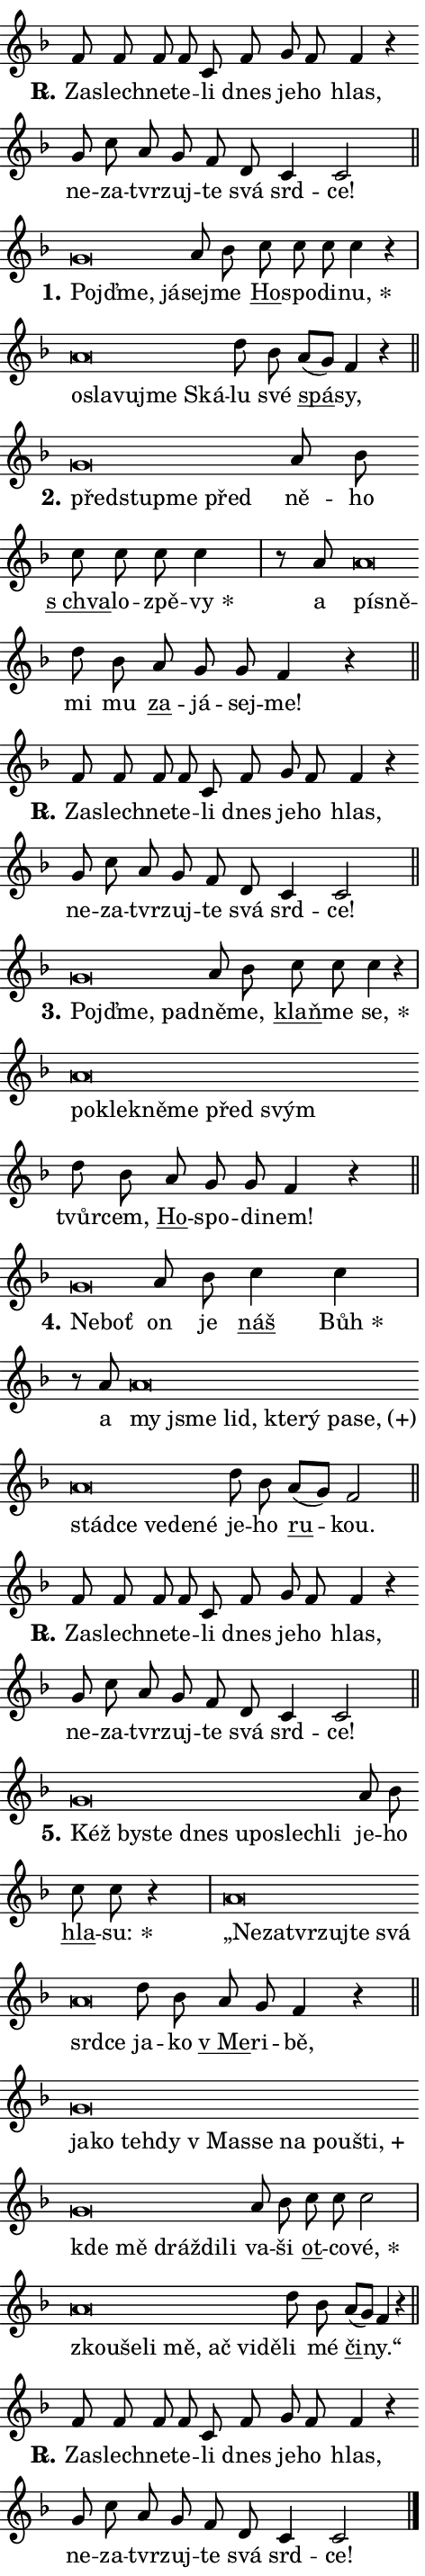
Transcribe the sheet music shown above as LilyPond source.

\version "2.24.0"
\header { tagline = "" }
\paper {
  indent = 0\cm
  top-margin = 0\cm
  right-margin = 0.13\cm % to fit lyric hyphens
  bottom-margin = 0\cm
  left-margin = 0\cm
  paper-width = 8\cm
  page-breaking = #ly:one-page-breaking
  system-system-spacing.basic-distance = #11
  score-system-spacing.basic-distance = #11
  ragged-last = ##f
}


%% Author: Thomas Morley
%% https://lists.gnu.org/archive/html/lilypond-user/2020-05/msg00002.html
#(define (line-position grob)
"Returns position of @var[grob} in current system:
   @code{'start}, if at first time-step
   @code{'end}, if at last time-step
   @code{'middle} otherwise
"
  (let* ((col (ly:item-get-column grob))
         (ln (ly:grob-object col 'left-neighbor))
         (rn (ly:grob-object col 'right-neighbor))
         (col-to-check-left (if (ly:grob? ln) ln col))
         (col-to-check-right (if (ly:grob? rn) rn col))
         (break-dir-left
           (and
             (ly:grob-property col-to-check-left 'non-musical #f)
             (ly:item-break-dir col-to-check-left)))
         (break-dir-right
           (and
             (ly:grob-property col-to-check-right 'non-musical #f)
             (ly:item-break-dir col-to-check-right))))
        (cond ((eqv? 1 break-dir-left) 'start)
              ((eqv? -1 break-dir-right) 'end)
              (else 'middle))))

#(define (tranparent-at-line-position vctor)
  (lambda (grob)
  "Relying on @code{line-position} select the relevant enry from @var{vctor}.
Used to determine transparency,"
    (case (line-position grob)
      ((end) (not (vector-ref vctor 0)))
      ((middle) (not (vector-ref vctor 1)))
      ((start) (not (vector-ref vctor 2))))))

noteHeadBreakVisibility =
#(define-music-function (break-visibility)(vector?)
"Makes @code{NoteHead}s transparent relying on @var{break-visibility}"
#{
  \override NoteHead.transparent =
    #(tranparent-at-line-position break-visibility)
#})

#(define delete-ledgers-for-transparent-note-heads
  (lambda (grob)
    "Reads whether a @code{NoteHead} is transparent.
If so this @code{NoteHead} is removed from @code{'note-heads} from
@var{grob}, which is supposed to be @code{LedgerLineSpanner}.
As a result ledgers are not printed for this @code{NoteHead}"
    (let* ((nhds-array (ly:grob-object grob 'note-heads))
           (nhds-list
             (if (ly:grob-array? nhds-array)
                 (ly:grob-array->list nhds-array)
                 '()))
           ;; Relies on the transparent-property being done before
           ;; Staff.LedgerLineSpanner.after-line-breaking is executed.
           ;; This is fragile ...
           (to-keep
             (remove
               (lambda (nhd)
                 (ly:grob-property nhd 'transparent #f))
               nhds-list)))
      ;; TODO find a better method to iterate over grob-arrays, similiar
      ;; to filter/remove etc for lists
      ;; For now rebuilt from scratch
      (set! (ly:grob-object grob 'note-heads)  '())
      (for-each
        (lambda (nhd)
          (ly:pointer-group-interface::add-grob grob 'note-heads nhd))
        to-keep))))

squashNotes = {
  \override NoteHead.X-extent = #'(-0.2 . 0.2)
  \override NoteHead.Y-extent = #'(-0.75 . 0)
  \override NoteHead.stencil =
    #(lambda (grob)
       (let ((pos (ly:grob-property grob 'staff-position)))
         (begin
           (if (< pos -7) (display "ERROR: Lower brevis then expected\n") (display ""))
           (if (<= pos -6) ly:text-interface::print ly:note-head::print))))
}
unSquashNotes = {
  \revert NoteHead.X-extent
  \revert NoteHead.Y-extent
  \revert NoteHead.stencil
}

hideNotes = \noteHeadBreakVisibility #begin-of-line-visible
unHideNotes = \noteHeadBreakVisibility #all-visible

% work-around for resetting accidentals
% https://lilypond.org/doc/v2.23/Documentation/notation/displaying-rhythms#unmetered-music
cadenzaMeasure = {
  \cadenzaOff
  \partial 1024 s1024
  \cadenzaOn
}

#(define-markup-command (accent layout props text) (markup?)
  "Underline accented syllable"
  (interpret-markup layout props
    #{\markup \override #'(offset . 4.3) \underline { #text }#}))

responsum = \markup \concat {
  "R" \hspace #-1.05 \path #0.1 #'((moveto 0 0.07) (lineto 0.9 0.8)) \hspace #0.05 "."
}

spaceSize = #0.6828661417322834 % exact space size for TeX Gyre Schola

\layout {
  \context {
    \Staff
    \remove "Time_signature_engraver"
    \override LedgerLineSpanner.after-line-breaking = #delete-ledgers-for-transparent-note-heads
  }
  \context {
    \Lyrics {
      \override LyricSpace.minimum-distance = \spaceSize
      \override LyricText.font-name = #"TeX Gyre Schola"
      \override LyricText.font-size = 1
      \override StanzaNumber.font-name = #"TeX Gyre Schola Bold"
      \override StanzaNumber.font-size = 1
    }
  }
  \context {
    \Score 
    \override NoteHead.text =
      #(lambda (grob) 
        (let ((pos (ly:grob-property grob 'staff-position)))
          #{\markup {
            \combine
              \halign #-0.55 \raise #(if (= pos -6) 0 0.5) \override #'(thickness . 2) \draw-line #'(3.2 . 0)
              \musicglyph "noteheads.sM1"
          }#}))
  }
}

% magnetic-lyrics.ily
%
%   written by
%     Jean Abou Samra <jean@abou-samra.fr>
%     Werner Lemberg <wl@gnu.org>
%
%   adapted by
%     Jiri Hon <jiri.hon@gmail.com>
%
% Version 2022-Apr-15

% https://www.mail-archive.com/lilypond-user@gnu.org/msg149350.html

#(define (Left_hyphen_pointer_engraver context)
   "Collect syllable-hyphen-syllable occurrences in lyrics and store
them in properties.  This engraver only looks to the left.  For
example, if the lyrics input is @code{foo -- bar}, it does the
following.

@itemize @bullet
@item
Set the @code{text} property of the @code{LyricHyphen} grob between
@q{foo} and @q{bar} to @code{foo}.

@item
Set the @code{left-hyphen} property of the @code{LyricText} grob with
text @q{foo} to the @code{LyricHyphen} grob between @q{foo} and
@q{bar}.
@end itemize

Use this auxiliary engraver in combination with the
@code{lyric-@/text::@/apply-@/magnetic-@/offset!} hook."
   (let ((hyphen #f)
         (text #f))
     (make-engraver
      (acknowledgers
       ((lyric-syllable-interface engraver grob source-engraver)
        (set! text grob)))
      (end-acknowledgers
       ((lyric-hyphen-interface engraver grob source-engraver)
        ;(when (not (grob::has-interface grob 'lyric-space-interface))
          (set! hyphen grob)));)
      ((stop-translation-timestep engraver)
       (when (and text hyphen)
         (ly:grob-set-object! text 'left-hyphen hyphen))
       (set! text #f)
       (set! hyphen #f)))))

#(define (lyric-text::apply-magnetic-offset! grob)
   "If the space between two syllables is less than the value in
property @code{LyricText@/.details@/.squash-threshold}, move the right
syllable to the left so that it gets concatenated with the left
syllable.

Use this function as a hook for
@code{LyricText@/.after-@/line-@/breaking} if the
@code{Left_@/hyphen_@/pointer_@/engraver} is active."
   (let ((hyphen (ly:grob-object grob 'left-hyphen #f)))
     (when hyphen
       (let ((left-text (ly:spanner-bound hyphen LEFT)))
         (when (grob::has-interface left-text 'lyric-syllable-interface)
           (let* ((common (ly:grob-common-refpoint grob left-text X))
                  (this-x-ext (ly:grob-extent grob common X))
                  (left-x-ext
                   (begin
                     ;; Trigger magnetism for left-text.
                     (ly:grob-property left-text 'after-line-breaking)
                     (ly:grob-extent left-text common X)))
                  ;; `delta` is the gap width between two syllables.
                  (delta (- (interval-start this-x-ext)
                            (interval-end left-x-ext)))
                  (details (ly:grob-property grob 'details))
                  (threshold (assoc-get 'squash-threshold details 0.2)))
             (when (< delta threshold)
               (let* (;; We have to manipulate the input text so that
                      ;; ligatures crossing syllable boundaries are not
                      ;; disabled.  For languages based on the Latin
                      ;; script this is essentially a beautification.
                      ;; However, for non-Western scripts it can be a
                      ;; necessity.
                      (lt (ly:grob-property left-text 'text))
                      (rt (ly:grob-property grob 'text))
                      (is-space (grob::has-interface hyphen 'lyric-space-interface))
                      (space (if is-space " " ""))
                      (extra-delta (if is-space spaceSize 0))
                      ;; Append new syllable.
                      (ltrt-space (if (and (string? lt) (string? rt))
                                (string-append lt space rt)
                                (make-concat-markup (list lt space rt))))
                      ;; Right-align `ltrt` to the right side.
                      (ltrt-space-markup (grob-interpret-markup
                               grob
                               (make-translate-markup
                                (cons (interval-length this-x-ext) 0)
                                (make-right-align-markup ltrt-space)))))
                 (begin
                   ;; Don't print `left-text`.
                   (ly:grob-set-property! left-text 'stencil #f)
                   ;; Set text and stencil (which holds all collected
                   ;; syllables so far) and shift it to the left.
                   (ly:grob-set-property! grob 'text ltrt-space)
                   (ly:grob-set-property! grob 'stencil ltrt-space-markup)
                   (ly:grob-translate-axis! grob (- (- delta extra-delta)) X))))))))))


#(define (lyric-hyphen::displace-bounds-first grob)
   ;; Make very sure this callback isn't triggered too early.
   (let ((left (ly:spanner-bound grob LEFT))
         (right (ly:spanner-bound grob RIGHT)))
     (ly:grob-property left 'after-line-breaking)
     (ly:grob-property right 'after-line-breaking)
     (ly:lyric-hyphen::print grob)))

squashThreshold = #0.4

\layout {
  \context {
    \Lyrics
    \consists #Left_hyphen_pointer_engraver
    \override LyricText.after-line-breaking =
      #lyric-text::apply-magnetic-offset!
    \override LyricHyphen.stencil = #lyric-hyphen::displace-bounds-first
    \override LyricText.details.squash-threshold = \squashThreshold
    \override LyricHyphen.minimum-distance = 0
    \override LyricHyphen.minimum-length = \squashThreshold
  }
}

squashText = \override LyricText.details.squash-threshold = 9999
unSquashText = \override LyricText.details.squash-threshold = \squashThreshold

leftText = \override LyricText.self-alignment-X = #LEFT
unLeftText = \revert LyricText.self-alignment-X

starOffset = #(lambda (grob) 
                (let ((x_offset (ly:self-alignment-interface::aligned-on-x-parent grob)))
                  (if (= x_offset 0) 0 (+ x_offset 1.2))))

star = #(define-music-function (syllable)(string?)
"Append star separator at the end of a syllable"
#{
  \once \override LyricText.X-offset = #starOffset
  \lyricmode { \markup {
    #syllable
    \override #'((font-name . "TeX Gyre Schola Bold")) \hspace #0.2 \lower #0.65 \larger "*"
  } }
#})

starAccent = #(define-music-function (syllable)(string?)
"Append star separator at the end of a syllable and make accent"
#{
  \once \override LyricText.X-offset = #starOffset
  \lyricmode { \markup {
    \accent #syllable
    \override #'((font-name . "TeX Gyre Schola Bold")) \hspace #0.2 \lower #0.65 \larger "*"
  } }
#})

breath = #(define-music-function (syllable)(string?)
"Append breathing indicator at the end of a syllable"
#{
  \lyricmode { \markup { #syllable "+" } }
#})

optionalBreath = #(define-music-function (syllable)(string?)
"Append optional breathing indicator at the end of a syllable"
#{
  \lyricmode { \markup { #syllable "(+)" } }
#})


\score {
    <<
        \new Voice = "melody" { \cadenzaOn \key f \major \relative { f'8 f f f \bar "" c f \bar "" g f f4 r \bar "" g8 c \bar "" a g \bar "" f d \bar "" c4 c2 \cadenzaMeasure \bar "||" \break } }
        \new Lyrics \lyricsto "melody" { \lyricmode { \set stanza = \responsum
Za -- slech -- ne -- te -- li dnes je -- ho hlas, ne -- za -- tvr -- zuj -- te svá srd -- ce! } }
    >>
    \layout {}
}

\score {
    <<
        \new Voice = "melody" { \cadenzaOn \key f \major \relative { \squashNotes g'\breve*1/16 \hideNotes \breve*1/16 \breve*1/16 \bar "" \unHideNotes \unSquashNotes a8 bes \bar "" c c c c4 r \cadenzaMeasure \bar "|" \squashNotes a\breve*1/16 \hideNotes \breve*1/16 \bar "" \breve*1/16 \bar "" \breve*1/16 \breve*1/16 \bar "" \unHideNotes \unSquashNotes d8 bes \bar "" a[( g)] f4 r \cadenzaMeasure \bar "||" \break } }
        \new Lyrics \lyricsto "melody" { \lyricmode { \set stanza = "1."
\leftText Pojď -- \squashText me, já -- \unLeftText \unSquashText sej -- me \markup \accent Ho -- spo -- di -- \star nu, \leftText o -- \squashText sla -- vu -- jme Ská -- \unLeftText \unSquashText lu své \markup \accent spá -- sy, } }
    >>
    \layout {}
}

\score {
    <<
        \new Voice = "melody" { \cadenzaOn \key f \major \relative { \squashNotes g'\breve*1/16 \hideNotes \breve*1/16 \bar "" \breve*1/16 \breve*1/16 \bar "" \unHideNotes \unSquashNotes a8 bes \bar "" c c c c4 \cadenzaMeasure \bar "|" r8 a \squashNotes a\breve*1/16 \hideNotes \breve*1/16 \bar "" \unHideNotes \unSquashNotes d8 bes \bar "" a g g f4 r \cadenzaMeasure \bar "||" \break } }
        \new Lyrics \lyricsto "melody" { \lyricmode { \set stanza = "2."
\leftText před -- \squashText stup -- me před \unLeftText \unSquashText ně -- ho \markup \accent "s chva" -- lo -- zpě -- \star vy a \leftText pí -- \squashText sně -- \unLeftText \unSquashText mi mu \markup \accent za -- já -- sej -- me! } }
    >>
    \layout {}
}

\score {
    <<
        \new Voice = "melody" { \cadenzaOn \key f \major \relative { f'8 f f f \bar "" c f \bar "" g f f4 r \bar "" g8 c \bar "" a g \bar "" f d \bar "" c4 c2 \cadenzaMeasure \bar "||" \break } }
        \new Lyrics \lyricsto "melody" { \lyricmode { \set stanza = \responsum
Za -- slech -- ne -- te -- li dnes je -- ho hlas, ne -- za -- tvr -- zuj -- te svá srd -- ce! } }
    >>
    \layout {}
}

\score {
    <<
        \new Voice = "melody" { \cadenzaOn \key f \major \relative { \squashNotes g'\breve*1/16 \hideNotes \breve*1/16 \breve*1/16 \bar "" \unHideNotes \unSquashNotes a8 bes \bar "" c c c4 r \cadenzaMeasure \bar "|" \squashNotes a\breve*1/16 \hideNotes \breve*1/16 \bar "" \breve*1/16 \bar "" \breve*1/16 \bar "" \breve*1/16 \breve*1/16 \bar "" \unHideNotes \unSquashNotes d8 bes \bar "" a g g f4 r \cadenzaMeasure \bar "||" \break } }
        \new Lyrics \lyricsto "melody" { \lyricmode { \set stanza = "3."
\leftText Pojď -- \squashText me, pad -- \unLeftText \unSquashText ně -- me, \markup \accent klaň -- me \star se, \leftText po -- \squashText kle -- kně -- me před svým \unLeftText \unSquashText tvůr -- cem, \markup \accent Ho -- spo -- di -- nem! } }
    >>
    \layout {}
}

\score {
    <<
        \new Voice = "melody" { \cadenzaOn \key f \major \relative { \squashNotes g'\breve*1/16 \hideNotes \breve*1/16 \bar "" \unHideNotes \unSquashNotes a8 bes \bar "" c4 c \cadenzaMeasure \bar "|" r8 a \squashNotes a\breve*1/16 \hideNotes \breve*1/16 \bar "" \breve*1/16 \bar "" \breve*1/16 \bar "" \breve*1/16 \bar "" \breve*1/16 \bar "" \breve*1/16 \bar "" \breve*1/16 \bar "" \breve*1/16 \bar "" \breve*1/16 \bar "" \breve*1/16 \breve*1/16 \bar "" \unHideNotes \unSquashNotes d8 bes \bar "" a[( g)] f2 \cadenzaMeasure \bar "||" \break } }
        \new Lyrics \lyricsto "melody" { \lyricmode { \set stanza = "4."
\leftText Ne -- \squashText boť \unLeftText \unSquashText on je \markup \accent náš \star Bůh a \leftText my \squashText jsme lid, kte -- rý pa -- \optionalBreath se, stád -- ce ve -- de -- né \unLeftText \unSquashText je -- ho \markup \accent ru -- kou. } }
    >>
    \layout {}
}

\score {
    <<
        \new Voice = "melody" { \cadenzaOn \key f \major \relative { f'8 f f f \bar "" c f \bar "" g f f4 r \bar "" g8 c \bar "" a g \bar "" f d \bar "" c4 c2 \cadenzaMeasure \bar "||" \break } }
        \new Lyrics \lyricsto "melody" { \lyricmode { \set stanza = \responsum
Za -- slech -- ne -- te -- li dnes je -- ho hlas, ne -- za -- tvr -- zuj -- te svá srd -- ce! } }
    >>
    \layout {}
}

\score {
    <<
        \new Voice = "melody" { \cadenzaOn \key f \major \relative { \squashNotes g'\breve*1/16 \hideNotes \breve*1/16 \bar "" \breve*1/16 \bar "" \breve*1/16 \bar "" \breve*1/16 \bar "" \breve*1/16 \bar "" \breve*1/16 \breve*1/16 \bar "" \unHideNotes \unSquashNotes a8 bes \bar "" c c r4 \cadenzaMeasure \bar "|" \squashNotes a\breve*1/16 \hideNotes \breve*1/16 \bar "" \breve*1/16 \bar "" \breve*1/16 \bar "" \breve*1/16 \bar "" \breve*1/16 \bar "" \breve*1/16 \breve*1/16 \bar "" \unHideNotes \unSquashNotes d8 bes \bar "" a g f4 r \cadenzaMeasure \bar "||" \break } }
        \new Lyrics \lyricsto "melody" { \lyricmode { \set stanza = "5."
\leftText Kéž \squashText by -- ste dnes u -- po -- slech -- li \unLeftText \unSquashText je -- ho \markup \accent hla -- \star su: \leftText „Ne -- \squashText za -- tvr -- zuj -- te svá srd -- ce \unLeftText \unSquashText ja -- ko \markup \accent "v Me" -- ri -- bě, } }
    >>
    \layout {}
}

\score {
    <<
        \new Voice = "melody" { \cadenzaOn \key f \major \relative { \squashNotes g'\breve*1/16 \hideNotes \breve*1/16 \bar "" \breve*1/16 \bar "" \breve*1/16 \bar "" \breve*1/16 \bar "" \breve*1/16 \bar "" \breve*1/16 \bar "" \breve*1/16 \bar "" \breve*1/16 \bar "" \breve*1/16 \bar "" \breve*1/16 \bar "" \breve*1/16 \bar "" \breve*1/16 \breve*1/16 \bar "" \unHideNotes \unSquashNotes a8 bes \bar "" c c c2 \cadenzaMeasure \bar "|" \squashNotes a\breve*1/16 \hideNotes \breve*1/16 \bar "" \breve*1/16 \bar "" \breve*1/16 \bar "" \breve*1/16 \bar "" \breve*1/16 \breve*1/16 \bar "" \unHideNotes \unSquashNotes d8 bes \bar "" a[( g)] f4 r \cadenzaMeasure \bar "||" \break } }
        \new Lyrics \lyricsto "melody" { \lyricmode { \leftText ja -- \squashText ko teh -- dy "v Ma" -- sse na pou -- \breath "šti," kde mě dráž -- di -- li \unLeftText \unSquashText va -- ši \markup \accent ot -- co -- \star vé, \leftText zkou -- \squashText še -- li mě, ač vi -- dě -- \unLeftText \unSquashText li mé \markup \accent či -- ny.“ } }
    >>
    \layout {}
}

\score {
    <<
        \new Voice = "melody" { \cadenzaOn \key f \major \relative { f'8 f f f \bar "" c f \bar "" g f f4 r \bar "" g8 c \bar "" a g \bar "" f d \bar "" c4 c2 \cadenzaMeasure \bar "||" \break } \bar "|." }
        \new Lyrics \lyricsto "melody" { \lyricmode { \set stanza = \responsum
Za -- slech -- ne -- te -- li dnes je -- ho hlas, ne -- za -- tvr -- zuj -- te svá srd -- ce! } }
    >>
    \layout {}
}
